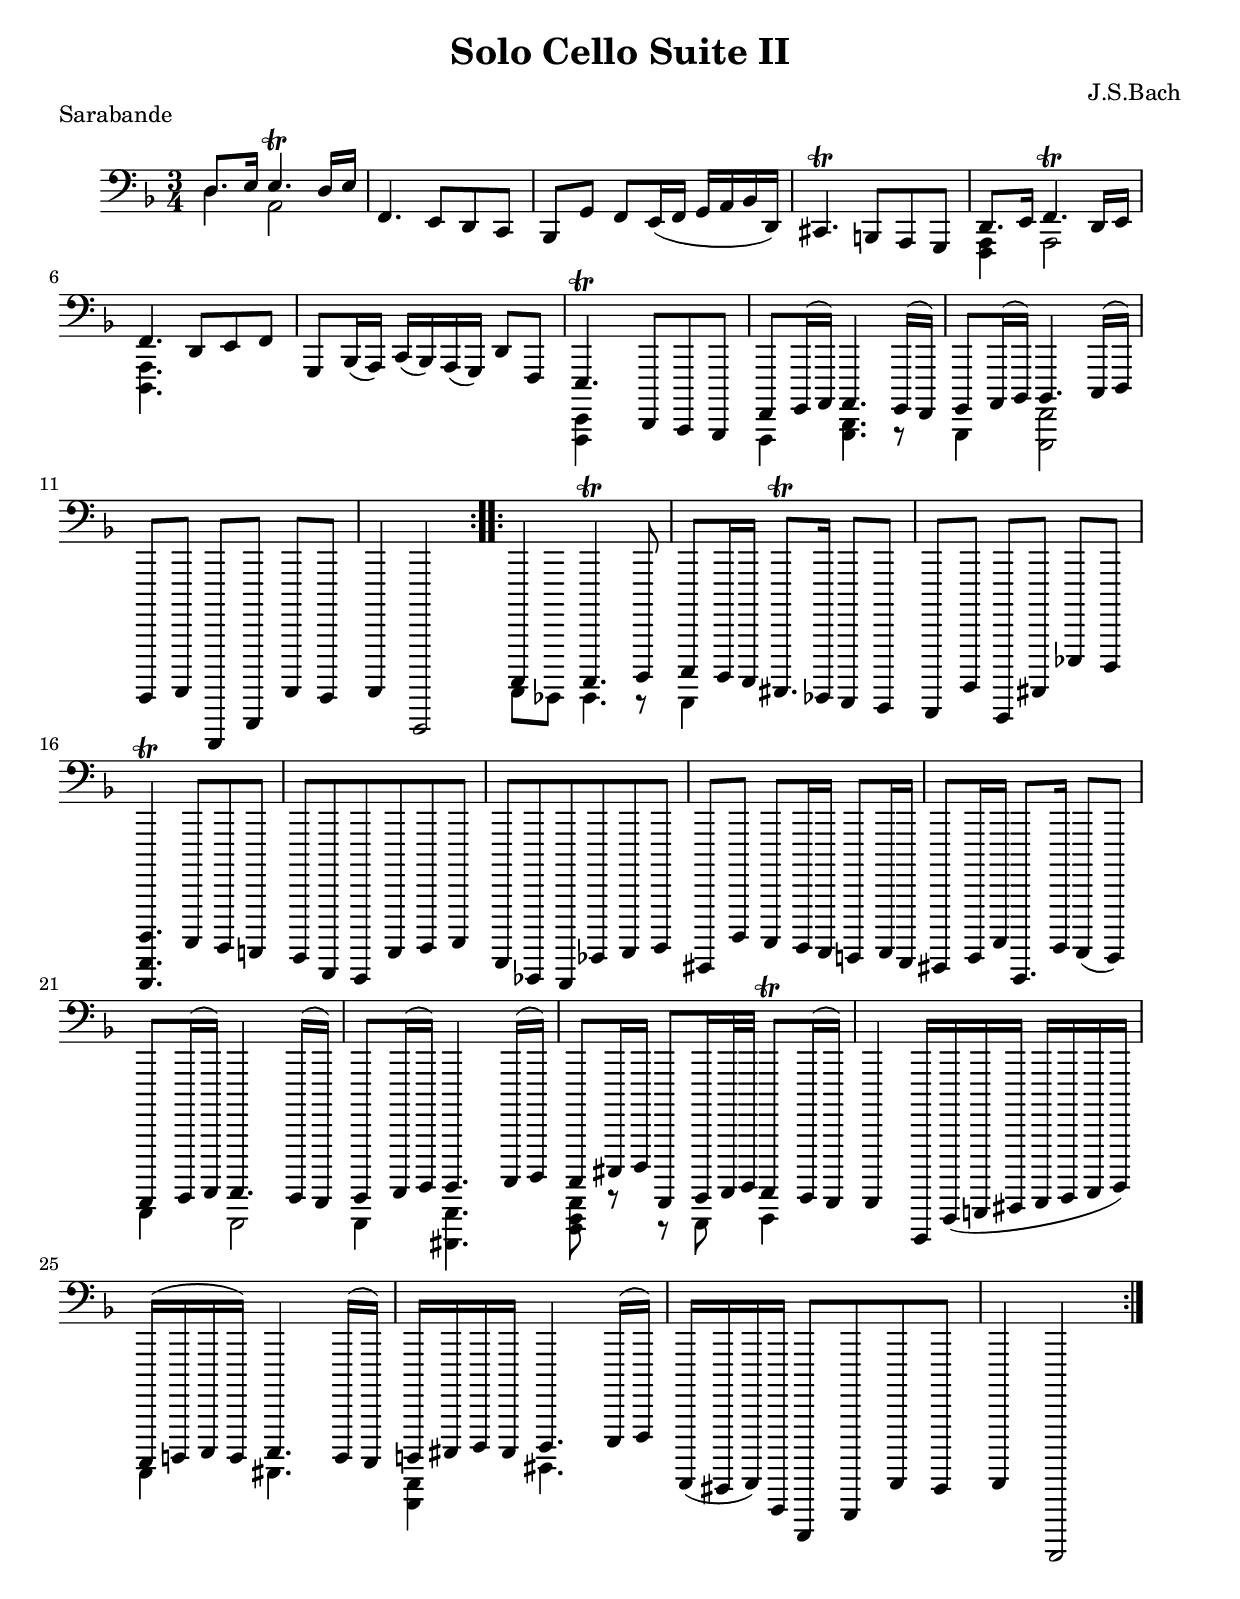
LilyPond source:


% #(set! point-and-click line-column-location)

\header {
title = "Solo Cello Suite II"
piece ="Sarabande"
composer = "J.S.Bach"
editor = "August Wenzinger"
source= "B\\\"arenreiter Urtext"

texidoc = "The B\\\"arenreiter edition of the Cello Suites is the most
beautifully typeset piece of music in our collection of music (we both
own one. It is also lovely on French Horn). This piece follows the
same beaming as the printed edition. This is done in order to
benchmarkk the quality of the LilyPond output. As of lilypond 1.5.38,
the spacing is almost identical. With a line-break forced before
measure 25, we get back the linebreaking of Baerenreiter.

This file used to show spacing weaknesses. Now it shows weaknesses in
beam and slur handling.

Note that the Barenreiter edition contains a mistake. The second line
begins with measure 6, not 5.  "


}


\version "1.3.148"


sarabandeA =  \context Voice \notes \relative c {
    \property Staff.NoteCollision \set #'merge-differently-dotted = ##t
  	< { d8. e16 e4.-\trill d16 e } \\
	  { d4 a2 } >
	f4.  [e8 d c] |
	[bes g'] [f e16(f] [g a bes)d,] |
	cis4.-\trill b8 a g |

% check spacing without accs: 
%	c4.-\trill [bes8 a g] |
	
	< { d'8. e16 f4.-\trill d16 e |
	    f4. d8 e f }
	  \\
	  { <a,4 f> a2 <a4. d,4.>  } > |
	%5

	g8 bes16()a c()bes a()g d'8 f, |
	<  e4.-\trill
	   \\ <a,,4 e'> >
	  [d8 c bes]
	%8
	< { f'8 g16()a a4. g16()f  |
	     g8 a16()bes bes4. c16()d }
	  \\
  	  { a,4 <bes4. d4. > r8 bes4 <g2 f'2>  }
 	> |

	% 11
        [e,8 f] [c, g'] [f' e] |
	f4 f,2 |
	< {  a'4 a4.-\trill bes8 
	     c bes16 a } \\
	  { [f8 es] es4. r8 d4 } >

	fis8.-\trill es16 d8 c |
	[bes g'] [a, fis'] [es' d] |
	%16
	< bes4.-\trill d, g, > a8 g f! |
	e bes a f' g a |
	d, as g es' f g |
	[cis, bes'] [a g16 f] [e!8 f16 d] |
	cis8 e16 a a,8. g'16 f8()e |
	%21
	< { d e16()f f4. e16()d |
	    e8 f16()g g4. a16()bes |
	    a8 cis16 d d,8 e16 f32 g f8-\trill e16()d } \\
	  { bes4 g2 |
	    g4 <bes4. cis,> s8 |
	    <d8 a f> r r g, a4 } >
	|
	d4 d,16 a'( b cis d e f )g |
    \break
	%25
	< { a16(b c)b c4. b16()a |
	    b cis d cis d4. e16()f | }
	  \\
	  { f,4 fis4. s8 |
	    <d4 g,> gis4.   } >
	d16(cis)d f,  a,8 e' d' cis |
	d4 d,,2 |
}


sarabande =  \context Staff \notes<
	\apply #voicify-music \sarabandeA
	
>

\version "1.3.148"

sarabandeCelloGlobal =  \notes{
	\time 3/4
	\key f \major
	\clef bass
	\repeat "volta" 2 {
		s2.*12
	} \repeat "volta" 2 {
		s2.*16
	}
}

sarabandeCelloScripts =  \notes{
}

sarabandeCelloStaff =  \context Staff <
	\sarabande
	\sarabandeCelloGlobal
	\sarabandeCelloScripts
>

\score{
	\sarabandeCelloStaff
	\paper{
	    indent = 7. \mm
	    linewidth = 183.5 \mm
	\translator { \ScoreContext
%		SpacingSpanner \override #'maximum-duration-for-spacing = #(make-moment 1 16)


}}
	\midi{ \tempo 4 = 40 }
	\header{
	opus= "" 
	piece ="Sarabande" }
}

